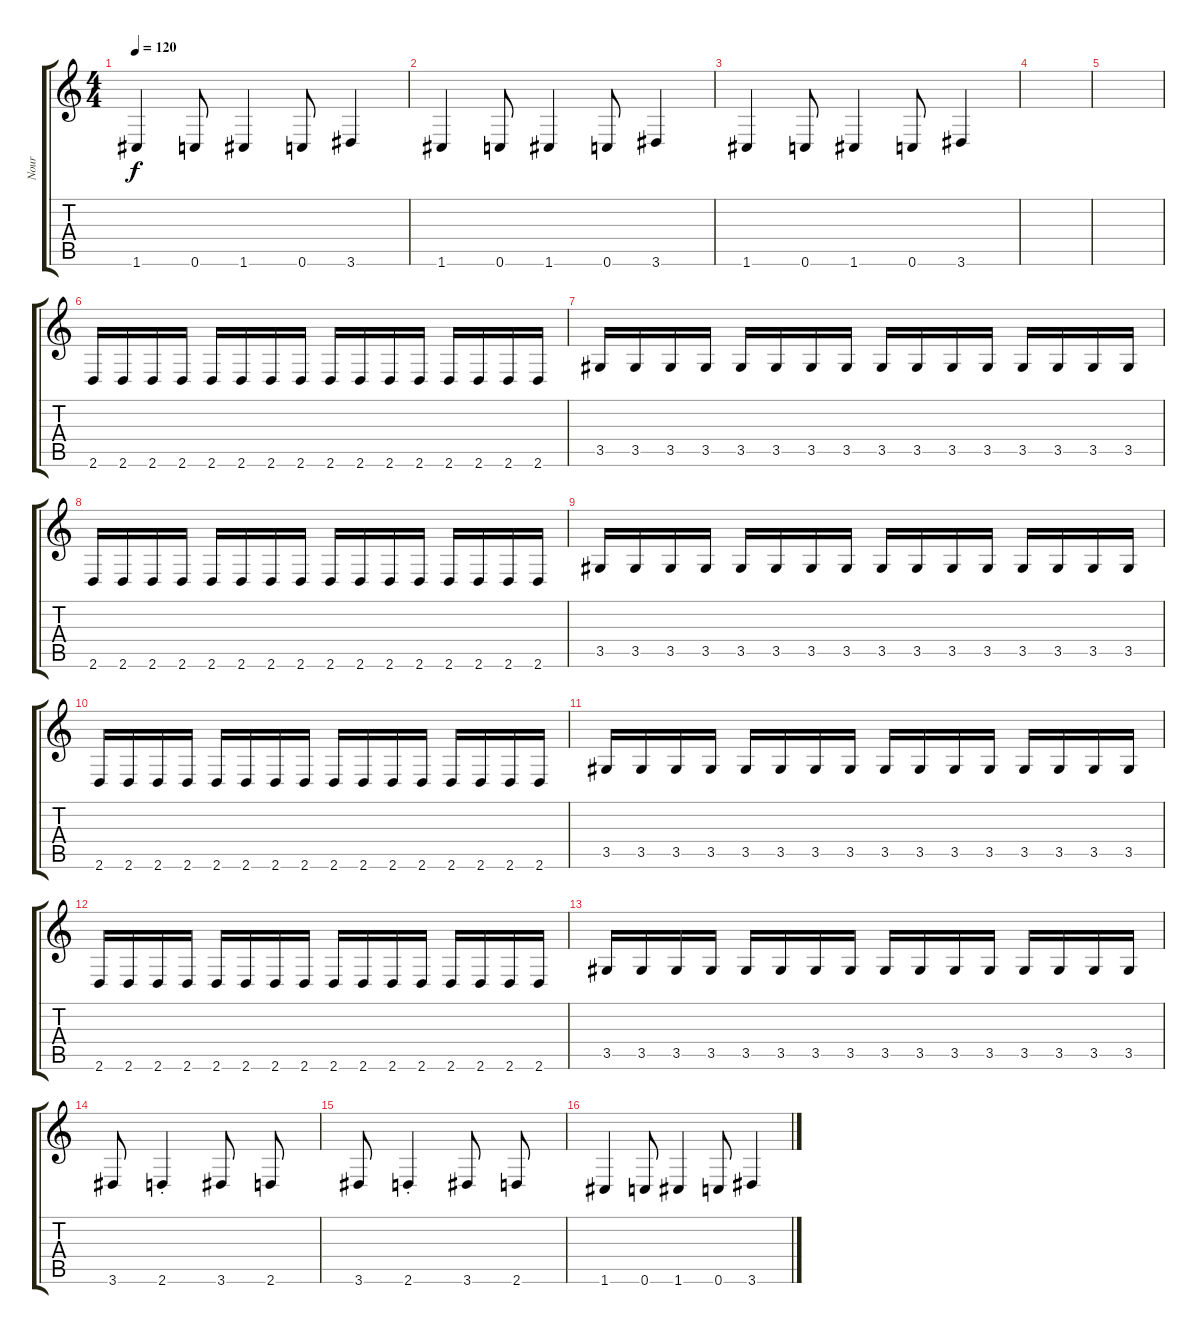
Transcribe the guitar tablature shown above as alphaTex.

\track ("Nour" "Nour") {instrument electricbassfinger}
\staff {score tabs}
\tuning (C4 G3 Eb3 Bb2 F2 C2) {hide}
\ts (4 4)
\tempo 120
\clef g2
\ks c
1.6.4{dy f} 0.6.8 1.6.4 0.6.8 3.6.4 |
1.6.4 0.6.8 1.6.4 0.6.8 3.6.4 |
1.6.4 0.6.8 1.6.4 0.6.8 3.6.4 |
|
|
2.6.16 2.6.16 2.6.16 2.6.16 2.6.16 2.6.16 2.6.16 2.6.16 2.6.16 2.6.16 2.6.16 2.6.16 2.6.16 2.6.16 2.6.16 2.6.16 |
3.5.16 3.5.16 3.5.16 3.5.16 3.5.16 3.5.16 3.5.16 3.5.16 3.5.16 3.5.16 3.5.16 3.5.16 3.5.16 3.5.16 3.5.16 3.5.16 |
2.6.16 2.6.16 2.6.16 2.6.16 2.6.16 2.6.16 2.6.16 2.6.16 2.6.16 2.6.16 2.6.16 2.6.16 2.6.16 2.6.16 2.6.16 2.6.16 |
3.5.16 3.5.16 3.5.16 3.5.16 3.5.16 3.5.16 3.5.16 3.5.16 3.5.16 3.5.16 3.5.16 3.5.16 3.5.16 3.5.16 3.5.16 3.5.16 |
2.6.16 2.6.16 2.6.16 2.6.16 2.6.16 2.6.16 2.6.16 2.6.16 2.6.16 2.6.16 2.6.16 2.6.16 2.6.16 2.6.16 2.6.16 2.6.16 |
3.5.16 3.5.16 3.5.16 3.5.16 3.5.16 3.5.16 3.5.16 3.5.16 3.5.16 3.5.16 3.5.16 3.5.16 3.5.16 3.5.16 3.5.16 3.5.16 |
2.6.16 2.6.16 2.6.16 2.6.16 2.6.16 2.6.16 2.6.16 2.6.16 2.6.16 2.6.16 2.6.16 2.6.16 2.6.16 2.6.16 2.6.16 2.6.16 |
3.5.16 3.5.16 3.5.16 3.5.16 3.5.16 3.5.16 3.5.16 3.5.16 3.5.16 3.5.16 3.5.16 3.5.16 3.5.16 3.5.16 3.5.16 3.5.16 |
3.6.8 2.6{st}.4 3.6.8 2.6.8 |
3.6.8 2.6{st}.4 3.6.8 2.6.8 |
1.6.4 0.6.8 1.6.4 0.6.8 3.6.4
